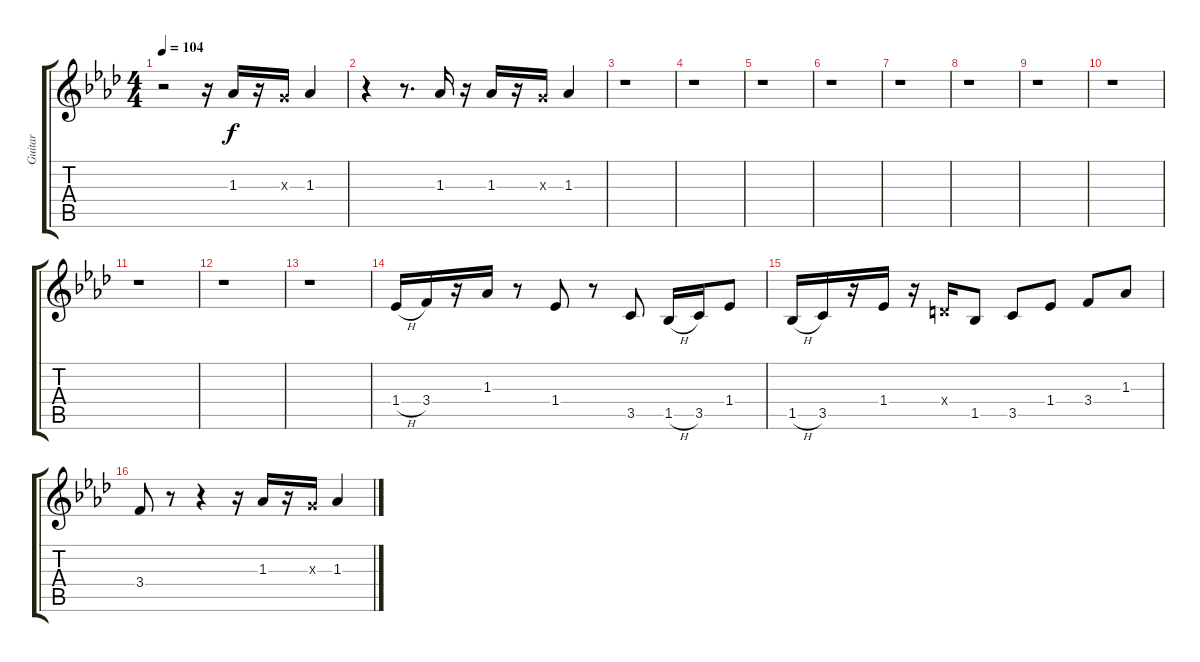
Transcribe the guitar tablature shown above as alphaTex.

\track ("Guitar" "Guitar") {instrument electricguitarclean}
\staff {score tabs}
\tuning (E4 B3 G3 D3 A2 E2) {hide}
\ts (4 4)
\tempo 104
\clef g2
\ks ab
r.2{dy f} r.16 1.3.16 r.16 0.3{x}.16 1.3.4 |
r.4 r.8{d} 1.3.16 r.16 1.3.16 r.16 0.3{x}.16 1.3.4 |
r.1 |
r.1 |
r.1 |
r.1 |
r.1 |
r.1 |
r.1 |
r.1 |
r.1 |
r.1 |
r.1 |
1.4{h}.16 3.4.16 r.16 1.3.16 r.8 1.4.8 r.8 3.5.8 1.5{h}.16 3.5.16 1.4.8 |
1.5{h}.16 3.5.16 r.16 1.4.16 r.16 0.4{x}.16 1.5.8 3.5.8 1.4.8 3.4.8 1.3.8 |
3.4.8 r.8 r.4 r.16 1.3.16 r.16 0.3{x}.16 1.3.4
